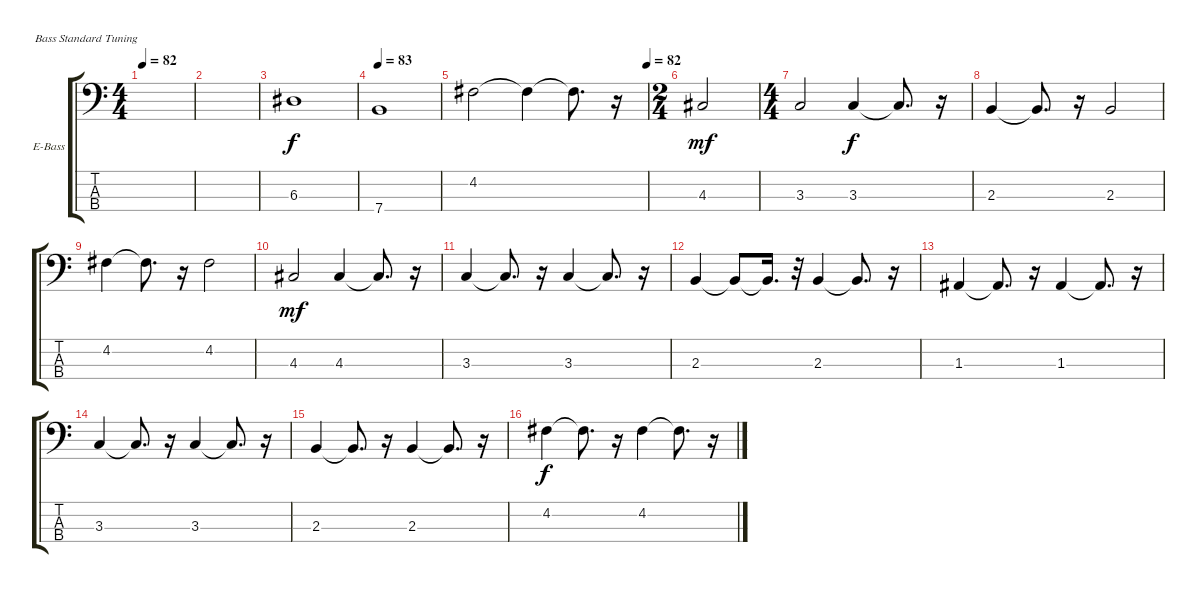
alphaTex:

\defaultSystemsLayout 4
\bracketExtendMode groupsimilarinstruments
\firstSystemTrackNameOrientation horizontal
\otherSystemsTrackNameOrientation horizontal
\track ("Electric Bass" "E-Bass") {instrument electricbassfinger}
\staff {score tabs}
\tuning (G2 D2 A1 E1)
\ts (4 4)
\tempo 82
\clef f4
\ks c
|
|
6.3.1 |
\tempo 83
7.4.1 |
\tempo (82 1)
4.2.2 4.2{t}.4 4.2{t}.8{d} r.16 |
\ts (2 4)
4.3.2{dy mf} |
\ts (4 4)
3.3.2 3.3.4{dy f} 3.3{t}.8{d} r.16 |
2.3.4 2.3{t}.8{d} r.16 2.3.2 |
4.2.4 4.2{t}.8{d} r.16 4.2.2 |
4.3.2{dy mf} 4.3.4 4.3{t}.8{d} r.16 |
3.3.4 3.3{t}.8{d} r.16 3.3.4 3.3{t}.8{d} r.16 |
2.3.4 2.3{t}.8 2.3{t}.16{d} r.32 2.3.4 2.3{t}.8{d} r.16 |
1.3.4 1.3{t}.8{d} r.16 1.3.4 1.3{t}.8{d} r.16 |
3.3.4 3.3{t}.8{d} r.16 3.3.4 3.3{t}.8{d} r.16 |
2.3.4 2.3{t}.8{d} r.16 2.3.4 2.3{t}.8{d} r.16 |
4.2.4{dy f} 4.2{t}.8{d} r.16 4.2.4 4.2{t}.8{d} r.16
